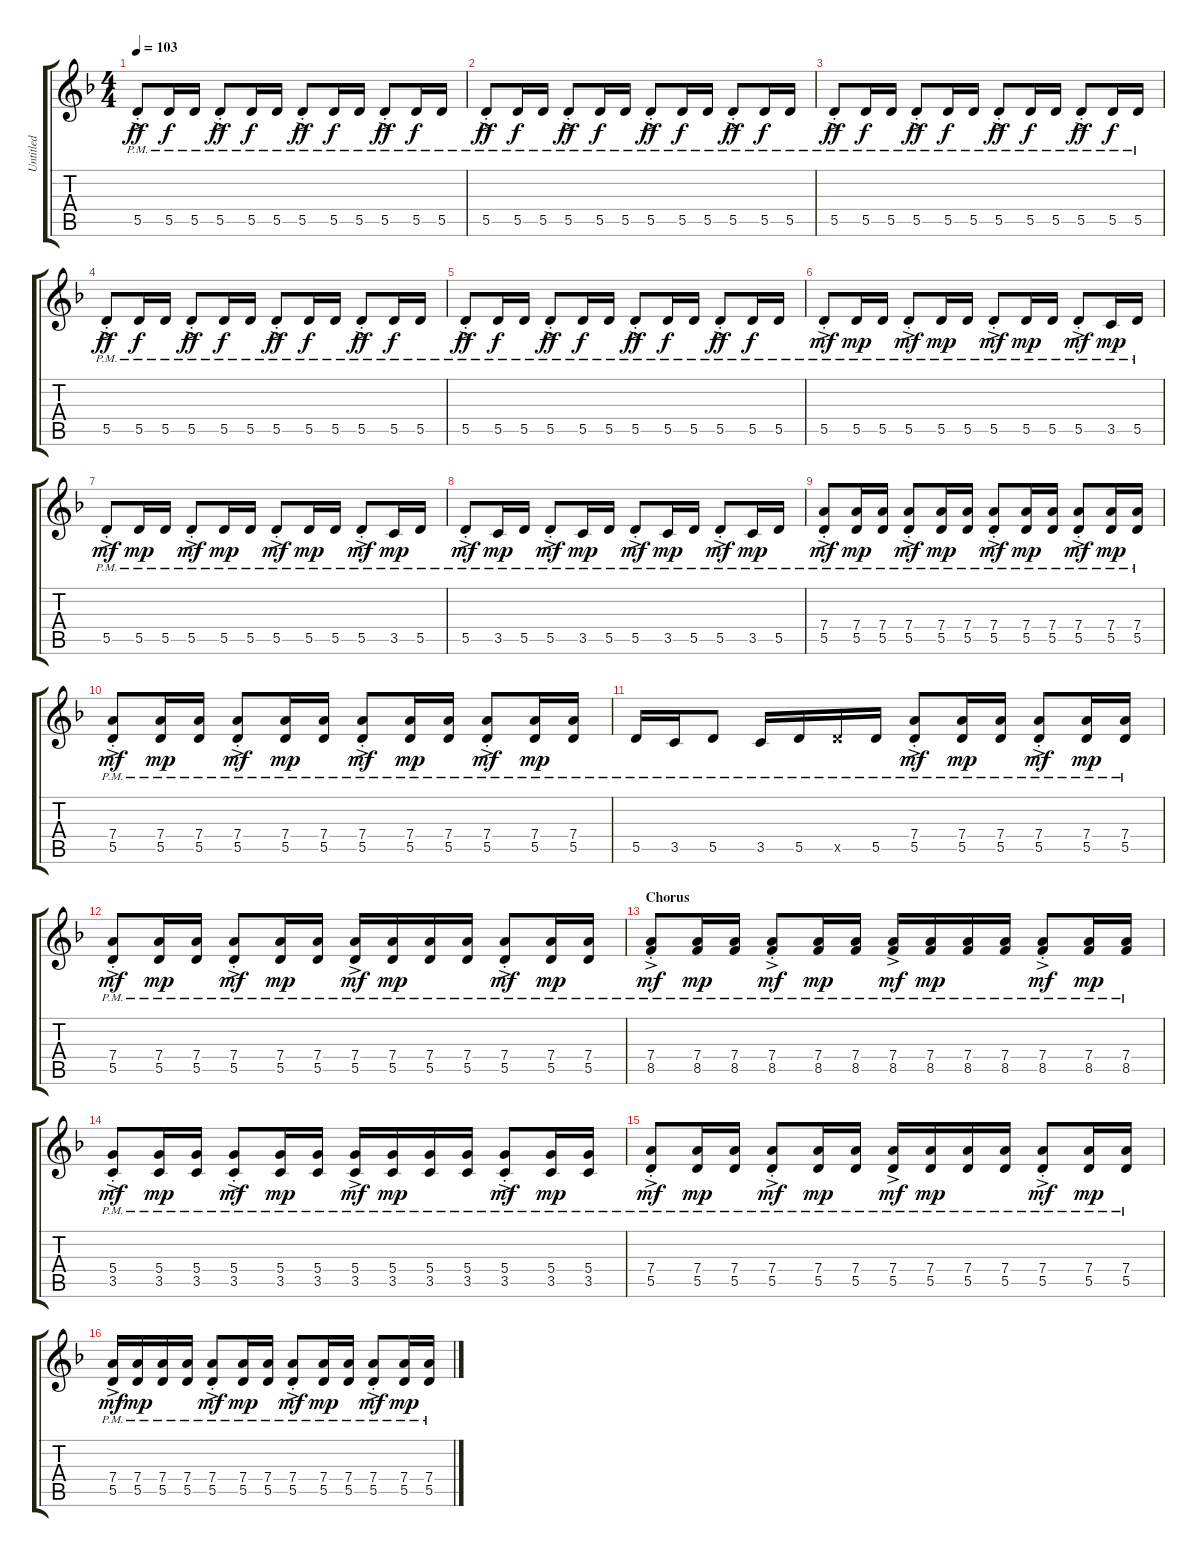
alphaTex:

\track ("Untitled" "Untitled") {instrument electricguitarclean}
\staff {score tabs}
\tuning (E4 B3 G3 D3 A2 E2) {hide}
\ts (4 4)
\tempo 103
\clef g2
\ks f
5.5{ac pm st}.8{dy ff} 5.5{pm}.16{dy f} 5.5{pm}.16 5.5{ac pm st}.8{dy ff} 5.5{pm}.16{dy f} 5.5{pm}.16 5.5{ac pm st}.8{dy ff} 5.5{pm}.16{dy f} 5.5{pm}.16 5.5{ac pm st}.8{dy ff} 5.5{pm}.16{dy f} 5.5{pm}.16 |
5.5{ac pm st}.8{dy ff} 5.5{pm}.16{dy f} 5.5{pm}.16 5.5{ac pm st}.8{dy ff} 5.5{pm}.16{dy f} 5.5{pm}.16 5.5{ac pm st}.8{dy ff} 5.5{pm}.16{dy f} 5.5{pm}.16 5.5{ac pm st}.8{dy ff} 5.5{pm}.16{dy f} 5.5{pm}.16 |
5.5{ac pm st}.8{dy ff} 5.5{pm}.16{dy f} 5.5{pm}.16 5.5{ac pm st}.8{dy ff} 5.5{pm}.16{dy f} 5.5{pm}.16 5.5{ac pm st}.8{dy ff} 5.5{pm}.16{dy f} 5.5{pm}.16 5.5{ac pm st}.8{dy ff} 5.5{pm}.16{dy f} 5.5{pm}.16 |
5.5{ac pm st}.8{dy ff} 5.5{pm}.16{dy f} 5.5{pm}.16 5.5{ac pm st}.8{dy ff} 5.5{pm}.16{dy f} 5.5{pm}.16 5.5{ac pm st}.8{dy ff} 5.5{pm}.16{dy f} 5.5{pm}.16 5.5{ac pm st}.8{dy ff} 5.5{pm}.16{dy f} 5.5{pm}.16 |
5.5{ac pm st}.8{dy ff} 5.5{pm}.16{dy f} 5.5{pm}.16 5.5{ac pm st}.8{dy ff} 5.5{pm}.16{dy f} 5.5{pm}.16 5.5{ac pm st}.8{dy ff} 5.5{pm}.16{dy f} 5.5{pm}.16 5.5{ac pm st}.8{dy ff} 5.5{pm}.16{dy f} 5.5{pm}.16 |
5.5{ac pm st}.8{dy mf} 5.5{pm}.16{dy mp} 5.5{pm}.16 5.5{ac pm st}.8{dy mf} 5.5{pm}.16{dy mp} 5.5{pm}.16 5.5{ac pm st}.8{dy mf} 5.5{pm}.16{dy mp} 5.5{pm}.16 5.5{ac pm st}.8{dy mf} 3.5{pm}.16{dy mp} 5.5{pm}.16 |
5.5{ac pm st}.8{dy mf} 5.5{pm}.16{dy mp} 5.5{pm}.16 5.5{ac pm st}.8{dy mf} 5.5{pm}.16{dy mp} 5.5{pm}.16 5.5{ac pm st}.8{dy mf} 5.5{pm}.16{dy mp} 5.5{pm}.16 5.5{ac pm st}.8{dy mf} 3.5{pm}.16{dy mp} 5.5{pm}.16 |
5.5{ac pm st}.8{dy mf} 3.5{pm}.16{dy mp} 5.5{pm}.16 5.5{ac pm st}.8{dy mf} 3.5{pm}.16{dy mp} 5.5{pm}.16 5.5{ac pm st}.8{dy mf} 3.5{pm}.16{dy mp} 5.5{pm}.16 5.5{ac pm st}.8{dy mf} 3.5{pm}.16{dy mp} 5.5{pm}.16 |
(7.4{ac pm st} 5.5{ac pm st}).8{dy mf} (7.4{pm} 5.5{pm}).16{dy mp} (7.4{pm} 5.5{pm}).16 (7.4{ac pm st} 5.5{ac pm st}).8{dy mf} (7.4{pm} 5.5{pm}).16{dy mp} (7.4{pm} 5.5{pm}).16 (7.4{ac pm st} 5.5{ac pm st}).8{dy mf} (7.4{pm} 5.5{pm}).16{dy mp} (7.4{pm} 5.5{pm}).16 (7.4{ac pm st} 5.5{ac pm st}).8{dy mf} (7.4{pm} 5.5{pm}).16{dy mp} (7.4{pm} 5.5{pm}).16 |
(7.4{ac pm st} 5.5{ac pm st}).8{dy mf} (7.4{pm} 5.5{pm}).16{dy mp} (7.4{pm} 5.5{pm}).16 (7.4{ac pm st} 5.5{ac pm st}).8{dy mf} (7.4{pm} 5.5{pm}).16{dy mp} (7.4{pm} 5.5{pm}).16 (7.4{ac pm st} 5.5{ac pm st}).8{dy mf} (7.4{pm} 5.5{pm}).16{dy mp} (7.4{pm} 5.5{pm}).16 (7.4{ac pm st} 5.5{ac pm st}).8{dy mf} (7.4{pm} 5.5{pm}).16{dy mp} (7.4{pm} 5.5{pm}).16 |
5.5{pm}.16 3.5{pm}.16 5.5{pm}.8 3.5{pm}.16 5.5{pm}.16 5.5{pm x}.16 5.5{pm}.16 (7.4{ac pm st} 5.5{ac pm st}).8{dy mf} (7.4{pm} 5.5{pm}).16{dy mp} (7.4{pm} 5.5{pm}).16 (7.4{ac pm st} 5.5{ac pm st}).8{dy mf} (7.4{pm} 5.5{pm}).16{dy mp} (7.4{pm} 5.5{pm}).16 |
(7.4{ac pm st} 5.5{ac pm st}).8{dy mf} (7.4{pm} 5.5{pm}).16{dy mp} (7.4{pm} 5.5{pm}).16 (7.4{ac pm st} 5.5{ac pm st}).8{dy mf} (7.4{pm} 5.5{pm}).16{dy mp} (7.4{pm} 5.5{pm}).16 (7.4{ac pm} 5.5{ac pm}).16{dy mf} (7.4{pm} 5.5{pm}).16{dy mp} (7.4{pm} 5.5{pm}).16 (7.4{pm} 5.5{pm}).16 (7.4{ac pm st} 5.5{ac pm st}).8{dy mf} (7.4{pm} 5.5{pm}).16{dy mp} (7.4{pm} 5.5{pm}).16 |
\section ("" "Chorus")
(7.4{ac pm st} 8.5{ac pm st}).8{dy mf} (7.4{pm} 8.5{pm}).16{dy mp} (7.4{pm} 8.5{pm}).16 (7.4{ac pm st} 8.5{ac pm st}).8{dy mf} (7.4{pm} 8.5{pm}).16{dy mp} (7.4{pm} 8.5{pm}).16 (7.4{ac pm} 8.5{ac pm}).16{dy mf} (7.4{pm} 8.5{pm}).16{dy mp} (7.4{pm} 8.5{pm}).16 (7.4{pm} 8.5{pm}).16 (7.4{ac pm st} 8.5{ac pm st}).8{dy mf} (7.4{pm} 8.5{pm}).16{dy mp} (7.4{pm} 8.5{pm}).16 |
(5.4{ac pm st} 3.5{ac pm st}).8{dy mf} (5.4{pm} 3.5{pm}).16{dy mp} (5.4{pm} 3.5{pm}).16 (5.4{ac pm st} 3.5{ac pm st}).8{dy mf} (5.4{pm} 3.5{pm}).16{dy mp} (5.4{pm} 3.5{pm}).16 (5.4{ac pm} 3.5{ac pm}).16{dy mf} (5.4{pm} 3.5{pm}).16{dy mp} (5.4{pm} 3.5{pm}).16 (5.4{pm} 3.5{pm}).16 (5.4{ac pm st} 3.5{ac pm st}).8{dy mf} (5.4{pm} 3.5{pm}).16{dy mp} (5.4{pm} 3.5{pm}).16 |
(7.4{ac pm st} 5.5{ac pm st}).8{dy mf} (7.4{pm} 5.5{pm}).16{dy mp} (7.4{pm} 5.5{pm}).16 (7.4{ac pm st} 5.5{ac pm st}).8{dy mf} (7.4{pm} 5.5{pm}).16{dy mp} (7.4{pm} 5.5{pm}).16 (7.4{ac pm} 5.5{ac pm}).16{dy mf} (7.4{pm} 5.5{pm}).16{dy mp} (7.4{pm} 5.5{pm}).16 (7.4{pm} 5.5{pm}).16 (7.4{ac pm st} 5.5{ac pm st}).8{dy mf} (7.4{pm} 5.5{pm}).16{dy mp} (7.4{pm} 5.5{pm}).16 |
(7.4{ac pm} 5.5{ac pm}).16{dy mf} (7.4{pm} 5.5{pm}).16{dy mp} (7.4{pm} 5.5{pm}).16 (7.4{pm} 5.5{pm}).16 (7.4{ac pm st} 5.5{ac pm st}).8{dy mf} (7.4{pm} 5.5{pm}).16{dy mp} (7.4{pm} 5.5{pm}).16 (7.4{ac pm st} 5.5{ac pm st}).8{dy mf} (7.4{pm} 5.5{pm}).16{dy mp} (7.4{pm} 5.5{pm}).16 (7.4{ac pm st} 5.5{ac pm st}).8{dy mf} (7.4{pm} 5.5{pm}).16{dy mp} (7.4{pm} 5.5{pm}).16
